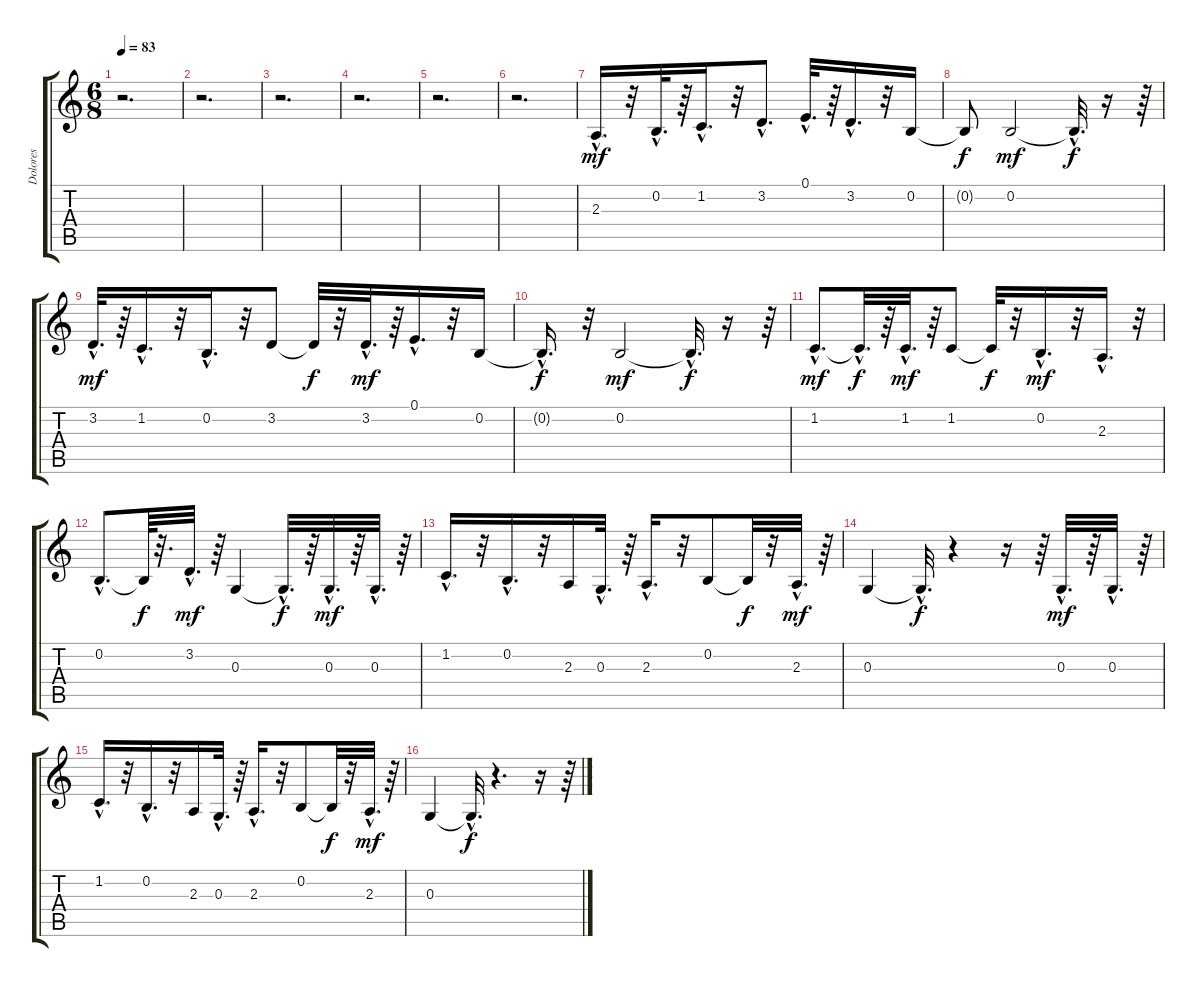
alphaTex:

\track ("Dolores" "Dolores") {instrument panflute}
\staff {score tabs}
\tuning (E4 B3 G3 D3 A2 E2) {hide}
\ts (6 8)
\tempo 83
\clef g2
\ks c
r.2{d dy mf instrument panflute} |
r.2{d} |
r.2{d} |
r.2{d} |
r.2{d} |
r.2{d} |
2.3{hac}.16{d} r.32 0.2{hac}.32{d} r.64 1.2{hac}.16{d} r.32 3.2{hac}.8{d} 0.1{hac}.32{d} r.64 3.2{hac}.16{d} r.32 0.2.16 |
0.2{t}.8{dy f} 0.2.2{dy mf} 0.2{hac t}.32{d dy f} r.16 r.64 |
3.2{hac}.32{d dy mf} r.64 1.2{hac}.16{d} r.32 0.2{hac}.16{d} r.32 3.2.8 3.2{t}.32{dy f} r.32 3.2{hac}.32{d dy mf} r.64 0.1{hac}.16{d} r.32 0.2.16 |
0.2{hac t}.16{d dy f} r.32 0.2.2{dy mf} 0.2{hac t}.32{d dy f} r.16 r.64 |
1.2{hac}.8{d dy mf} 1.2{hac t}.32{d dy f} r.64 1.2{hac}.32{d dy mf} r.64 1.2.8 1.2{t}.32{dy f} r.32 0.2{hac}.16{d dy mf} r.32 2.3{hac}.16{d} r.32 |
0.2{hac}.8{d} 0.2{t}.64{dy f} r.32{d} 3.2{hac}.32{d dy mf} r.64 0.3.4 0.3{hac t}.32{d dy f} r.64 0.3{hac}.32{d dy mf} r.64 0.3{hac}.32{d} r.64 |
1.2{hac}.16{d} r.32 0.2{hac}.16{d} r.32 2.3.16 0.3{hac}.32{d} r.64 2.3{hac}.16{d} r.32 0.2.8 0.2{t}.32{dy f} r.32 2.3{hac}.32{d dy mf} r.64 |
0.3.4 0.3{hac t}.32{d dy f} r.4 r.16 r.64 0.3{hac}.32{d dy mf} r.64 0.3{hac}.32{d} r.64 |
1.2{hac}.16{d} r.32 0.2{hac}.16{d} r.32 2.3.16 0.3{hac}.32{d} r.64 2.3{hac}.16{d} r.32 0.2.8 0.2{t}.32{dy f} r.32 2.3{hac}.32{d dy mf} r.64 |
0.3.4 0.3{hac t}.32{d dy f} r.4{d} r.16 r.64
